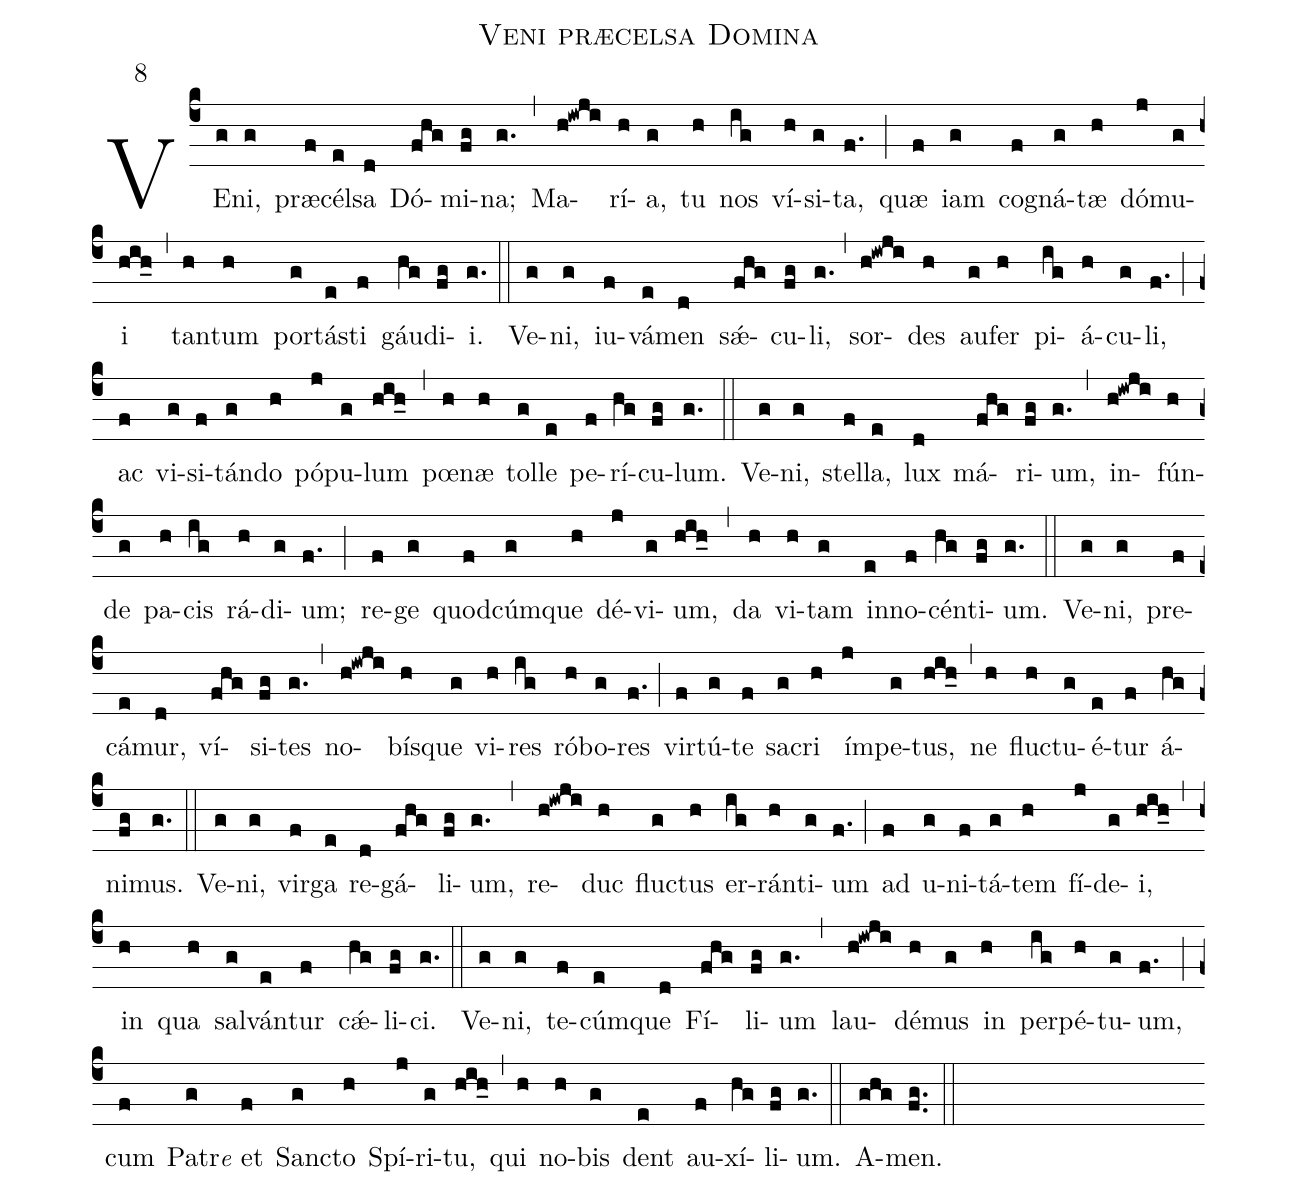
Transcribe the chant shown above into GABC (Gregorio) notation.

name: Veni præcelsa Domina;
mode: 8;
%%
(c4)
VE(g)ni,(g) præ(f)cél(e)sa(d) Dó(fhg)mi(fg)na;(g.) (,)
Ma(h!iwji)rí(h)a,(g) tu(h) nos(ig) ví(h)si(g)ta,(f.) (;)
quæ(f) iam(g) co(f)gná(g)tæ(h) dó(j)mu(g)i(hih_) (,)
tan(h)tum(h) por(g)tá(e)sti(f) gáu(hg)di(fg)i.(g.) (::)

Ve(g)ni,(g) iu(f)vá(e)men(d) sǽ(fhg)cu(fg)li,(g.) (,)
sor(h!iwji)des(h) au(g)fer(h) pi(ig)á(h)cu(g)li,(f.) (;)
ac(f) vi(g)si(f)tán(g)do(h) pó(j)pu(g)lum(hih_) (,)
pœ(h)næ(h) tol(g)le(e) pe(f)rí(hg)cu(fg)lum.(g.) (::)

Ve(g)ni,(g) stel(f)la,(e) lux(d) má(fhg)ri(fg)um,(g.) (,)
in(h!iwji)fún(h)de(g) pa(h)cis(ig) rá(h)di(g)um;(f.) (;)
re(f)ge(g) quod(f)cúm(g)que(h) dé(j)vi(g)um,(hih_) (,)
da(h) vi(h)tam(g) in(e)no(f)cén(hg)ti(fg)um.(g.) (::)

Ve(g)ni,(g) pre(f)cá(e)mur,(d) ví(fhg)si(fg)tes(g.) (,)
no(h!iwji)bís(h)que(g) vi(h)res(ig) ró(h)bo(g)res(f.) (;)
vir(f)tú(g)te(f) sa(g)cri(h) ím(j)pe(g)tus,(hih_) (,)
ne(h) flu(h)ctu(g)é(e)tur(f) á(hg)ni(fg)mus.(g.) (::)

Ve(g)ni,(g) vir(f)ga(e) re(d)gá(fhg)li(fg)um,(g.) (,)
re(h!iwji)duc(h) flu(g)ctus(h) er(ig)rán(h)ti(g)um(f.) (;)
ad(f) u(g)ni(f)tá(g)tem(h) fí(j)de(g)i,(hih_) (,)
in(h) qua(h) sal(g)ván(e)tur(f) cǽ(hg)li(fg)ci.(g.) (::)

Ve(g)ni,(g) te(f)cúm(e)que(d) Fí(fhg)li(fg)um(g.) (,)
lau(h!iwji)dé(h)mus(g) in(h) per(ig)pé(h)tu(g)um,(f.) (;)
cum(f) Pa(g)tr<e>e</e> {e}t(f) San(g)cto(h) Spí(j)ri(g)tu,(hih_) (,)
qui(h) no(h)bis(g) dent(e) au(f)xí(hg)li(fg)um.(g.) (::)

A(ghg)men.(fg..) (::)
